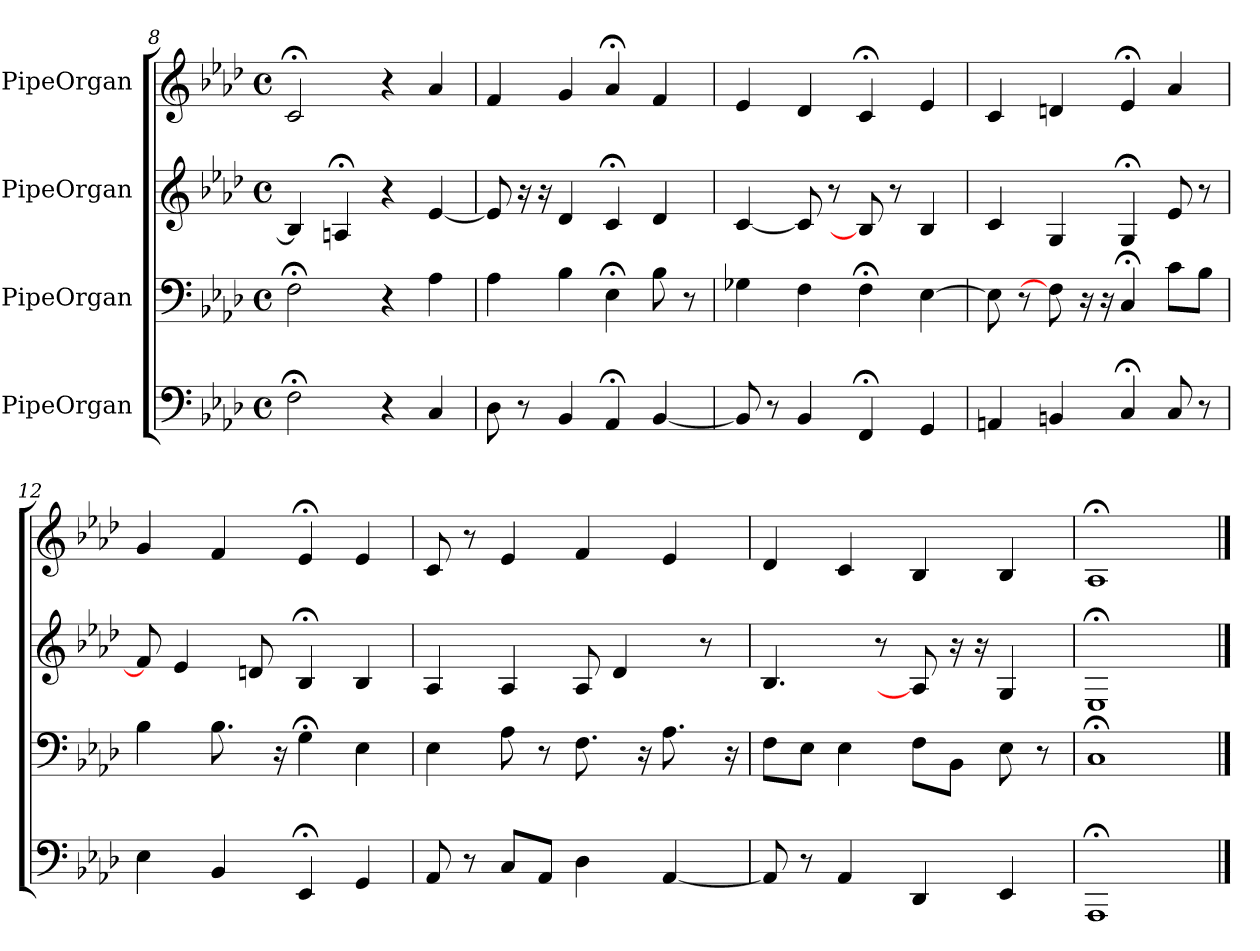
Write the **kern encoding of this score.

**kern	**kern	**kern	**kern
*part4	*part3	*part2	*part1
*staff4	*staff3	*staff2	*staff1
*I"PipeOrgan	*I"PipeOrgan	*I"PipeOrgan	*I"PipeOrgan
*k[b-e-a-d-]	*k[b-e-a-d-]	*k[b-e-a-d-]	*k[b-e-a-d-]
*A-:	*A-:	*A-:	*A-:
*M4/4	*M4/4	*M4/4	*M4/4
*met(c)	*met(c)	*met(c)	*met(c)
=8	=8	=8	=8
2F;<	2F;<	4B-]	2c;<
.	.	4An;<	.
4r	4r	4r	4r
4C	4A-	[4e-	4a-
=9	=9	=9	=9
8D-	4A-	8e-]	4f
8r	.	16r	.
.	.	16r	.
4BB-	4B-	4d-	4g
4AA-;<	4E-;<	4c;<	4a-;<
[4BB-	8B-	4d-	4f
.	8r	.	.
=10	=10	=10	=10
8BB-]	4G-X	[4c	4e-
8r	.	.	.
4BB-	4F	8c]	4d-
.	.	8r	.
4FF;<	4F;<	8B-]	4c;<
.	.	8r	.
4GG	[4E-	4B-	4e-
=11	=11	=11	=11
4AAn	8E-]	4c	4c
.	8r	.	.
4BBn	8F]	4G	4dn
.	16r	.	.
.	16r	.	.
4C;<	4C;<	4G;<	4e-;<
8C	8cL	8e-	4a-
8r	8B-J	8r	.
=12	=12	=12	=12
4E-	4B-	8f]	4g
.	.	4e-	.
4BB-	8.B-	.	4f
.	.	8dn	.
.	16r	.	.
4EE-;<	4G;<	4B-;<	4e-;<
4GG	4E-	4B-	4e-
=13	=13	=13	=13
8AA-	4E-	4A-	8c
8r	.	.	8r
8CL	8A-	4A-	4e-
8AA-J	8r	.	.
4D-	8.F	8A-	4f
.	.	4d-	.
.	16r	.	.
[4AA-	8.A-	.	4e-
.	.	8r	.
.	16r	.	.
=14	=14	=14	=14
8AA-]	8FL	4.B-	4d-
8r	8E-J	.	.
4AA-	4E-	.	4c
.	.	8r	.
4DD-	8FL	8A-]	4B-
.	8BB-J	16r	.
.	.	16r	.
4EE-	8E-	4G	4B-
.	8r	.	.
=15	=15	=15	=15
1AAA-;<	1C;<	1E-;<	1A-;<
==	==	==	==
*-	*-	*-	*-
